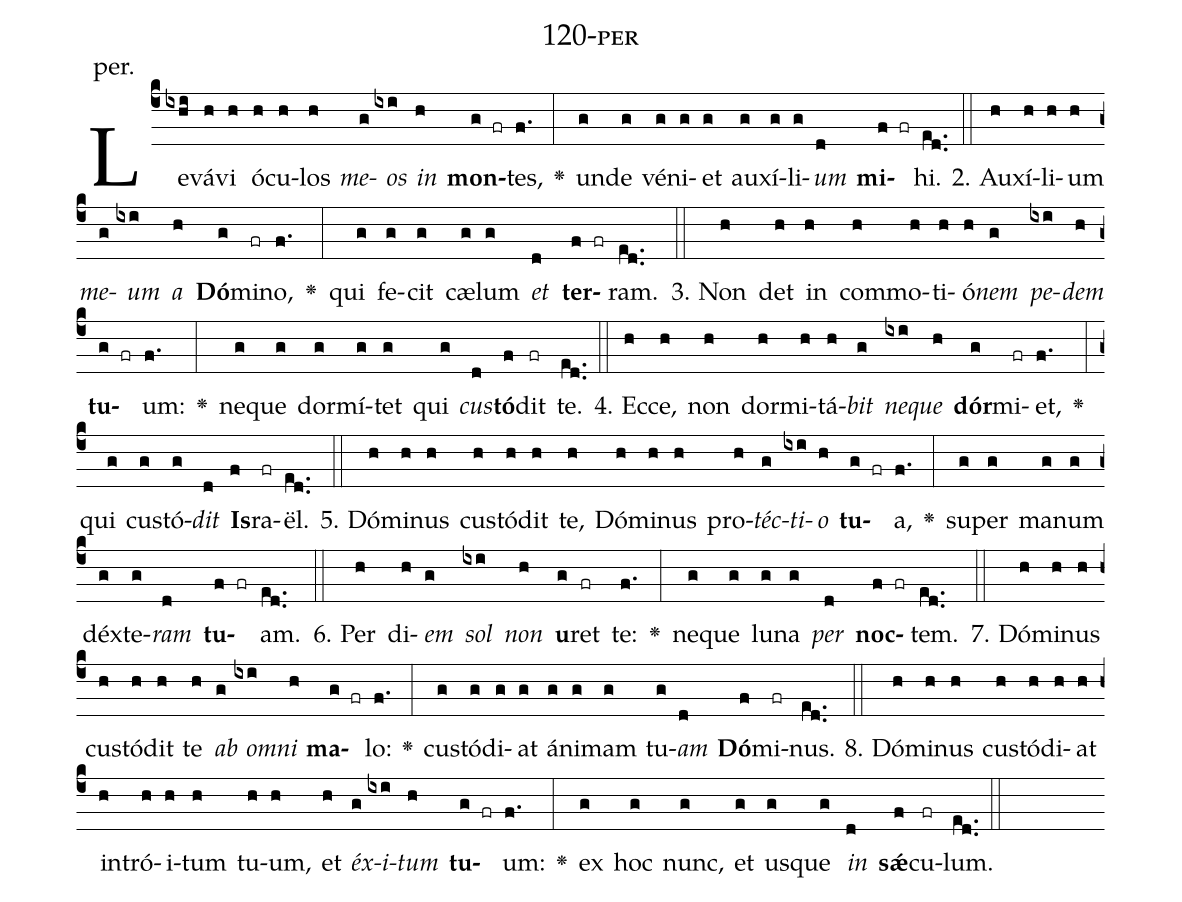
name: 120-per;
annotation: per.;
%%
(c4)Le(ixhi)vá(h)vi(h) ó(h)cu(h)los(h) <i>me</i>(g)<i>os</i>(ixi) <i>in</i>(h) <b>mon</b>(g fr)tes,(f.) <v>\greheightstar</v>(:) un(g)de(g) vé(g)ni(g)et(g) au(g)xí(g)li(g)<i>um</i>(d) <b>mi</b>(f fr)hi.(ed..) (::)
2. Au(h)xí(h)li(h)um(h) <i>me</i>(g)<i>um</i>(ixi) <i>a</i>(h) <b>Dó</b>(g)mi(fr)no,(f.) <v>\greheightstar</v>(:) qui(g) fe(g)cit(g) cæ(g)lum(g) <i>et</i>(d) <b>ter</b>(f fr)ram.(ed..) (::)
3. Non(h) det(h) in(h) com(h)mo(h)ti(h)ó(h)<i>nem</i>(g) <i>pe</i>(ixi)<i>dem</i>(h) <b>tu</b>(g fr)um:(f.) <v>\greheightstar</v>(:) ne(g)que(g) dor(g)mí(g)tet(g) qui(g) <i>cus</i>(d)<b>tó</b>(f)dit(fr) te.(ed..) (::)
4. Ec(h)ce,(h) non(h) dor(h)mi(h)tá(h)<i>bit</i>(g) <i>ne</i>(ixi)<i>que</i>(h) <b>dór</b>(g)mi(fr)et,(f.) <v>\greheightstar</v>(:) qui(g) cus(g)tó(g)<i>dit</i>(d) <b>Is</b>(f)ra(fr)ël.(ed..) (::)
5. Dó(h)mi(h)nus(h) cus(h)tó(h)dit(h) te,(h) Dó(h)mi(h)nus(h) pro(h)<i>téc</i>(g)<i>ti</i>(ixi)<i>o</i>(h) <b>tu</b>(g fr)a,(f.) <v>\greheightstar</v>(:) su(g)per(g) ma(g)num(g) déx(g)te(g)<i>ram</i>(d) <b>tu</b>(f fr)am.(ed..) (::)
6. Per(h) di(h)<i>em</i>(g) <i>sol</i>(ixi) <i>non</i>(h) <b>u</b>(g)ret(fr) te:(f.) <v>\greheightstar</v>(:) ne(g)que(g) lu(g)na(g) <i>per</i>(d) <b>noc</b>(f fr)tem.(ed..) (::)
7. Dó(h)mi(h)nus(h) cus(h)tó(h)dit(h) te(h) <i>ab</i>(g) <i>om</i>(ixi)<i>ni</i>(h) <b>ma</b>(g fr)lo:(f.) <v>\greheightstar</v>(:) cus(g)tó(g)di(g)at(g) á(g)ni(g)mam(g) tu(g)<i>am</i>(d) <b>Dó</b>(f)mi(fr)nus.(ed..) (::)
8. Dó(h)mi(h)nus(h) cus(h)tó(h)di(h)at(h) in(h)tró(h)i(h)tum(h) tu(h)um,(h) et(h) <i>éx</i>(g)<i>i</i>(ixi)<i>tum</i>(h) <b>tu</b>(g fr)um:(f.) <v>\greheightstar</v>(:) ex(g) hoc(g) nunc,(g) et(g) us(g)que(g) <i>in</i>(d) <b>sǽ</b>(f)cu(fr)lum.(ed..) (::)
